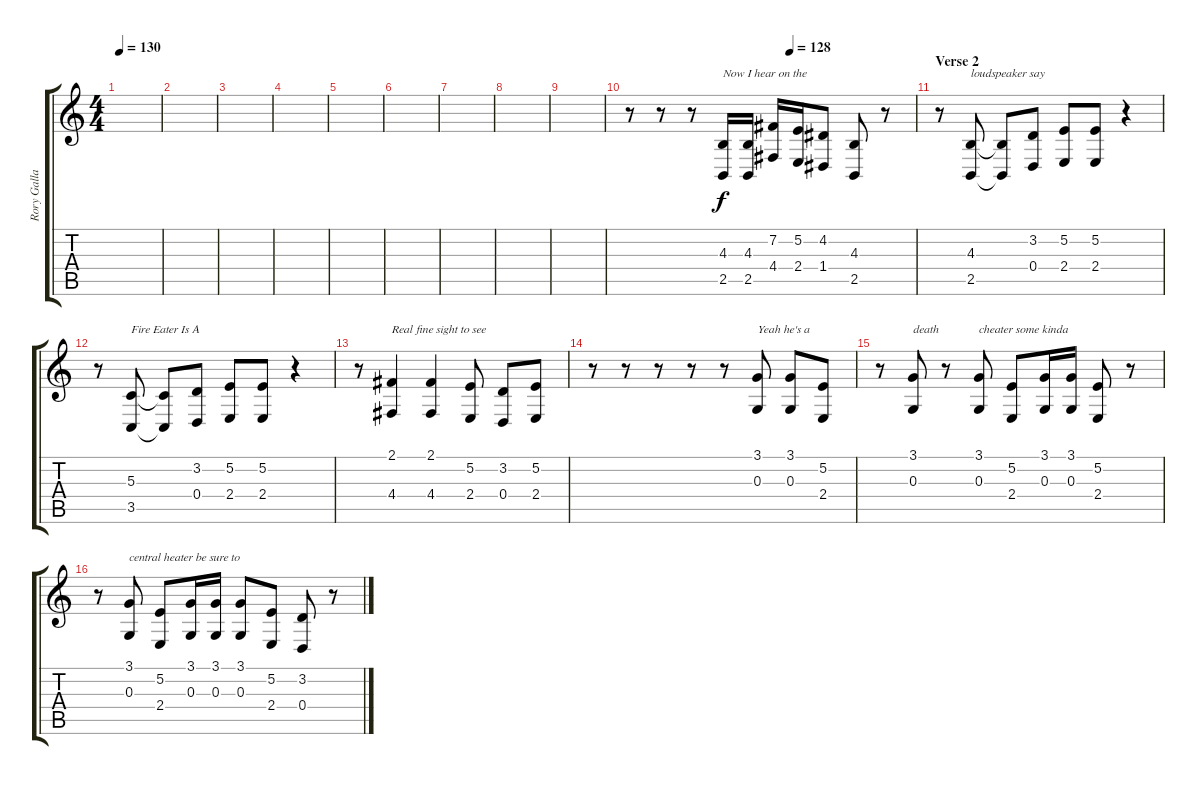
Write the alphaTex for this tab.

\track ("Rory Gallagher Vocals" "Rory Galla") {instrument sopranosax}
\staff {score tabs}
\tuning (E4 B3 G3 D3 A2 E2) {hide}
\ts (4 4)
\tempo 130
\clef g2
\ks c
|
|
|
|
|
|
|
|
|
\tempo (128 0.5625)
r.8 r.8 r.8 (4.3 2.5).16{txt "Now I hear on the"} (4.3 2.5).16 (7.2 4.4).16 (5.2 2.4).16 (4.2 1.4).8 (4.3 2.5).8 r.8 |
\section ("" "Verse 2")
r.8 (4.3 2.5).8{txt "loudspeaker say"} (4.3{t} 2.5{t}).8 (3.2 0.4).8 (5.2 2.4).8 (5.2 2.4).8 r.4 |
r.8 (5.3 3.5).8{txt "Fire Eater Is A "} (5.3{t} 3.5{t}).8 (3.2 0.4).8 (5.2 2.4).8 (5.2 2.4).8 r.4 |
r.8 (2.1 4.4).4{txt "Real fine sight to see"} (2.1 4.4).4 (5.2 2.4).8 (3.2 0.4).8 (5.2 2.4).8 |
r.8 r.8 r.8 r.8 r.8 (3.1 0.3).8{txt "Yeah he's a"} (3.1 0.3).8 (5.2 2.4).8 |
r.8 (3.1 0.3).8{txt "death"} r.8 (3.1 0.3).8{txt "cheater some kinda"} (5.2 2.4).8 (3.1 0.3).16 (3.1 0.3).16 (5.2 2.4).8 r.8 |
r.8 (3.1 0.3).8{txt "central heater be sure to"} (5.2 2.4).8 (3.1 0.3).16 (3.1 0.3).16 (3.1 0.3).8 (5.2 2.4).8 (3.2 0.4).8 r.8
